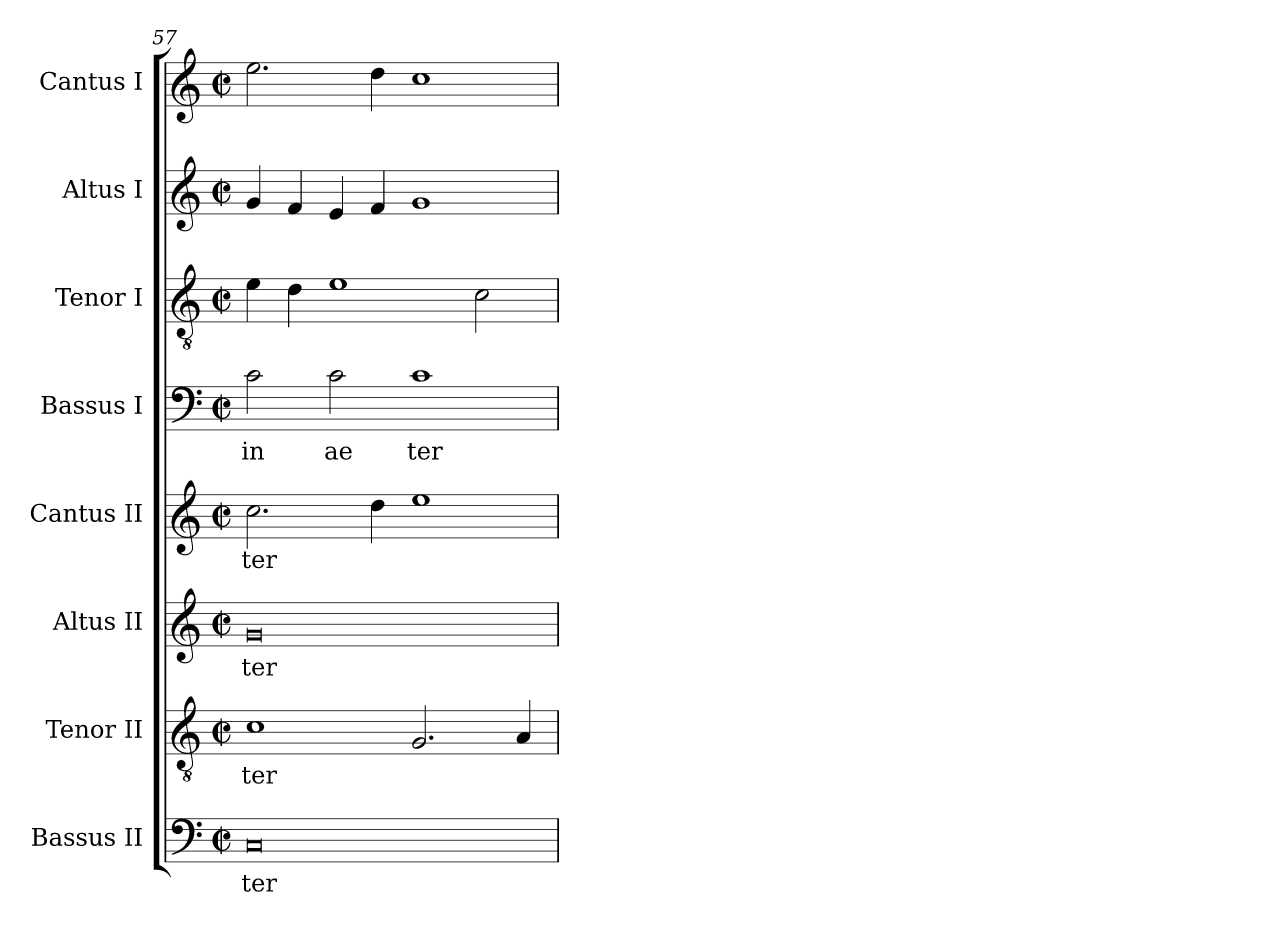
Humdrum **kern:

**kern	**text	**kern	**text	**kern	**text	**kern	**text	**kern	**text	**kern	**kern	**kern
*part8	*part8	*part7	*part7	*part6	*part6	*part5	*part5	*part4	*part4	*part3	*part2	*part1
*staff8	*staff8	*staff7	*staff7	*staff6	*staff6	*staff5	*staff5	*staff4	*staff4	*staff3	*staff2	*staff1
*I"Bassus II	*	*I"Tenor II	*	*I"Altus II	*	*I"Cantus II	*	*I"Bassus I	*	*I"Tenor I	*I"Altus I	*I"Cantus I
*clefF4	*	*clefGv2	*	*clefG2	*	*clefG2	*	*clefF4	*	*clefGv2	*clefG2	*clefG2
*	*	*	*	*	*	*	*	*	*	*	*k[]	*
*	*	*	*	*	*	*	*	*	*	*	*C:	*
*M2/2	*	*M2/2	*	*M2/2	*	*M2/2	*	*M2/2	*	*M2/2	*M2/2	*M2/2
*met(c|)	*	*met(c|)	*	*met(c|)	*	*met(c|)	*	*met(c|)	*	*met(c|)	*met(c|)	*met(c|)
=57	=57	=57	=57	=57	=57	=57	=57	=57	=57	=57	=57	=57
!	!LO:LY:b:cj	!	!LO:LY:b:cj	!	!LO:LY:b:cj	!	!LO:LY:b	!	!LO:LY:b:cj	!	!	!
0C	ter	1c	ter	0g	-ter-	2.cc\	ter	2c\	in	4e\	4g/	2.ee\
.	.	.	.	.	.	.	.	.	.	4d\	4f/	.
!	!	!	!	!	!	!	!	!	!LO:LY:b:cj	!	!	!
.	.	.	.	.	.	.	.	2c\	ae	1e	4e/	.
.	.	.	.	.	.	4dd\	.	.	.	.	4f/	4dd\
!	!	!	!	!	!	!	!	!	!LO:LY:b:cj	!	!	!
.	.	2.G/	.	.	.	1ee	.	1c	ter	.	1g	1cc
.	.	.	.	.	.	.	.	.	.	2c\	.	.
.	.	4A/	.	.	.	.	.	.	.	.	.	.
=	=	=	=	=	=	=	=	=	=	=	=	=
*-	*-	*-	*-	*-	*-	*-	*-	*-	*-	*-	*-	*-
